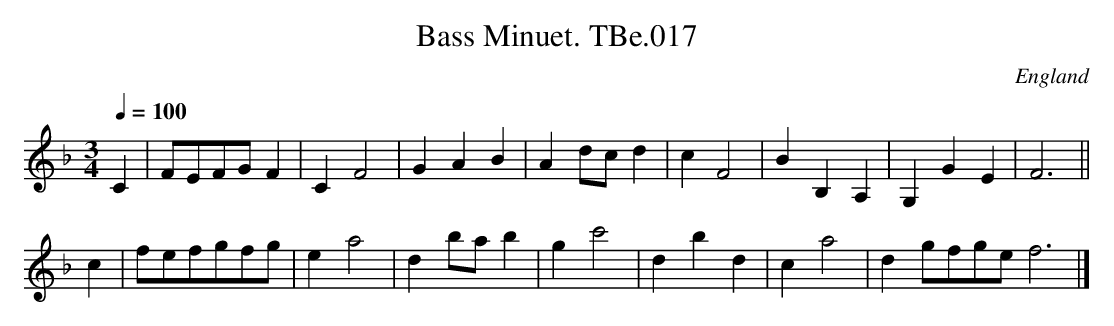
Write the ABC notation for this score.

X:1
T:Bass Minuet. TBe.017
L:1/4
M:3/4
O:England
Q:1/4=100
K:F major
C | F/E/F/G/ F | C F2 | GAB | A d/c/ d |\
c F2 | B B,A, | G,GE | F3 ||!
c | f/e/f/g/f/g/ | ea2 | d b/a/ b | g c'2 |\
dbd | ca2 | d g/f/g/e/ f3 |]
